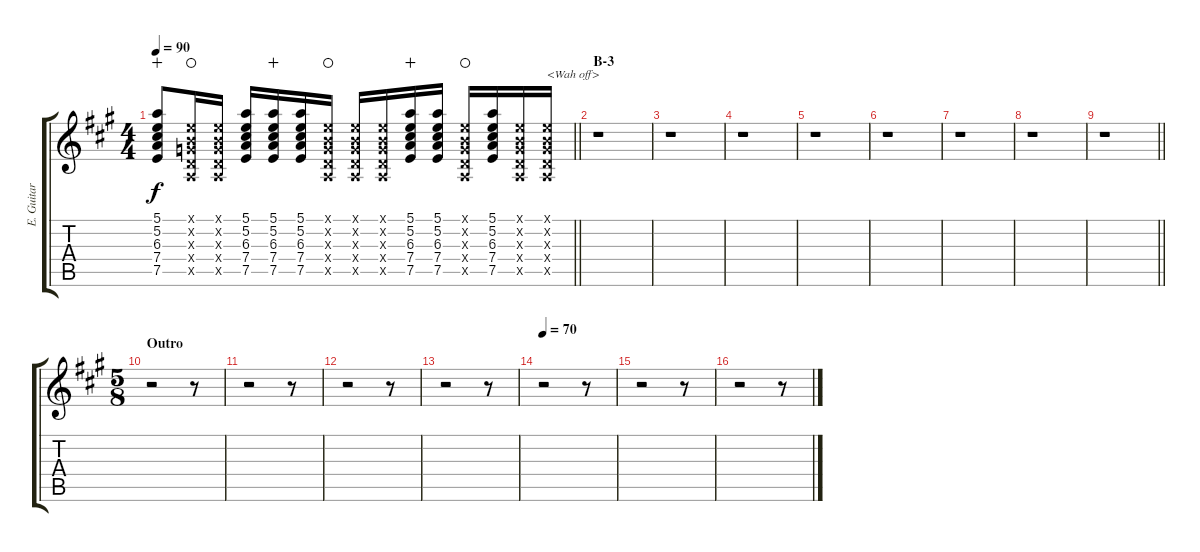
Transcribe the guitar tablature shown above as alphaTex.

\track ("E. Guitar IV" "E. Guitar ") {instrument electricguitarclean}
\staff {score tabs}
\tuning (E4 B3 G3 D3 A2 E2) {hide}
\ts (4 4)
\tempo 90
\clef g2
\barLineRight lightlight
\ks a
(5.1 5.2 6.3 7.4 7.5).8{dy f wahc} (0.1{x} 0.2{x} 0.3{x} 0.4{x} 0.5{x}).16{waho} (0.1{x} 0.2{x} 0.3{x} 0.4{x} 0.5{x}).16 (5.1 5.2 6.3 7.4 7.5).16 (5.1 5.2 6.3 7.4 7.5).16{wahc} (5.1 5.2 6.3 7.4 7.5).16 (0.1{x} 0.2{x} 0.3{x} 0.4{x} 0.5{x}).16{waho} (0.1{x} 0.2{x} 0.3{x} 0.4{x} 0.5{x}).16 (0.1{x} 0.2{x} 0.3{x} 0.4{x} 0.5{x}).16 (5.1 5.2 6.3 7.4 7.5).16{wahc} (5.1 5.2 6.3 7.4 7.5).16 (0.1{x} 0.2{x} 0.3{x} 0.4{x} 0.5{x}).16{waho} (5.1 5.2 6.3 7.4 7.5).16 (0.1{x} 0.2{x} 0.3{x} 0.4{x} 0.5{x}).16 (0.1{x} 0.2{x} 0.3{x} 0.4{x} 0.5{x}).16{txt "<Wah off>"} |
\section ("" "B-3")
r.1 |
r.1 |
r.1 |
r.1 |
r.1 |
r.1 |
r.1 |
\barLineRight lightlight
r.1 |
\ts (5 8)
\section ("" "Outro")
r.2 r.8 |
r.2 r.8 |
r.2 r.8 |
r.2 r.8 |
\tempo 70
r.2 r.8 |
r.2 r.8 |
r.2 r.8
